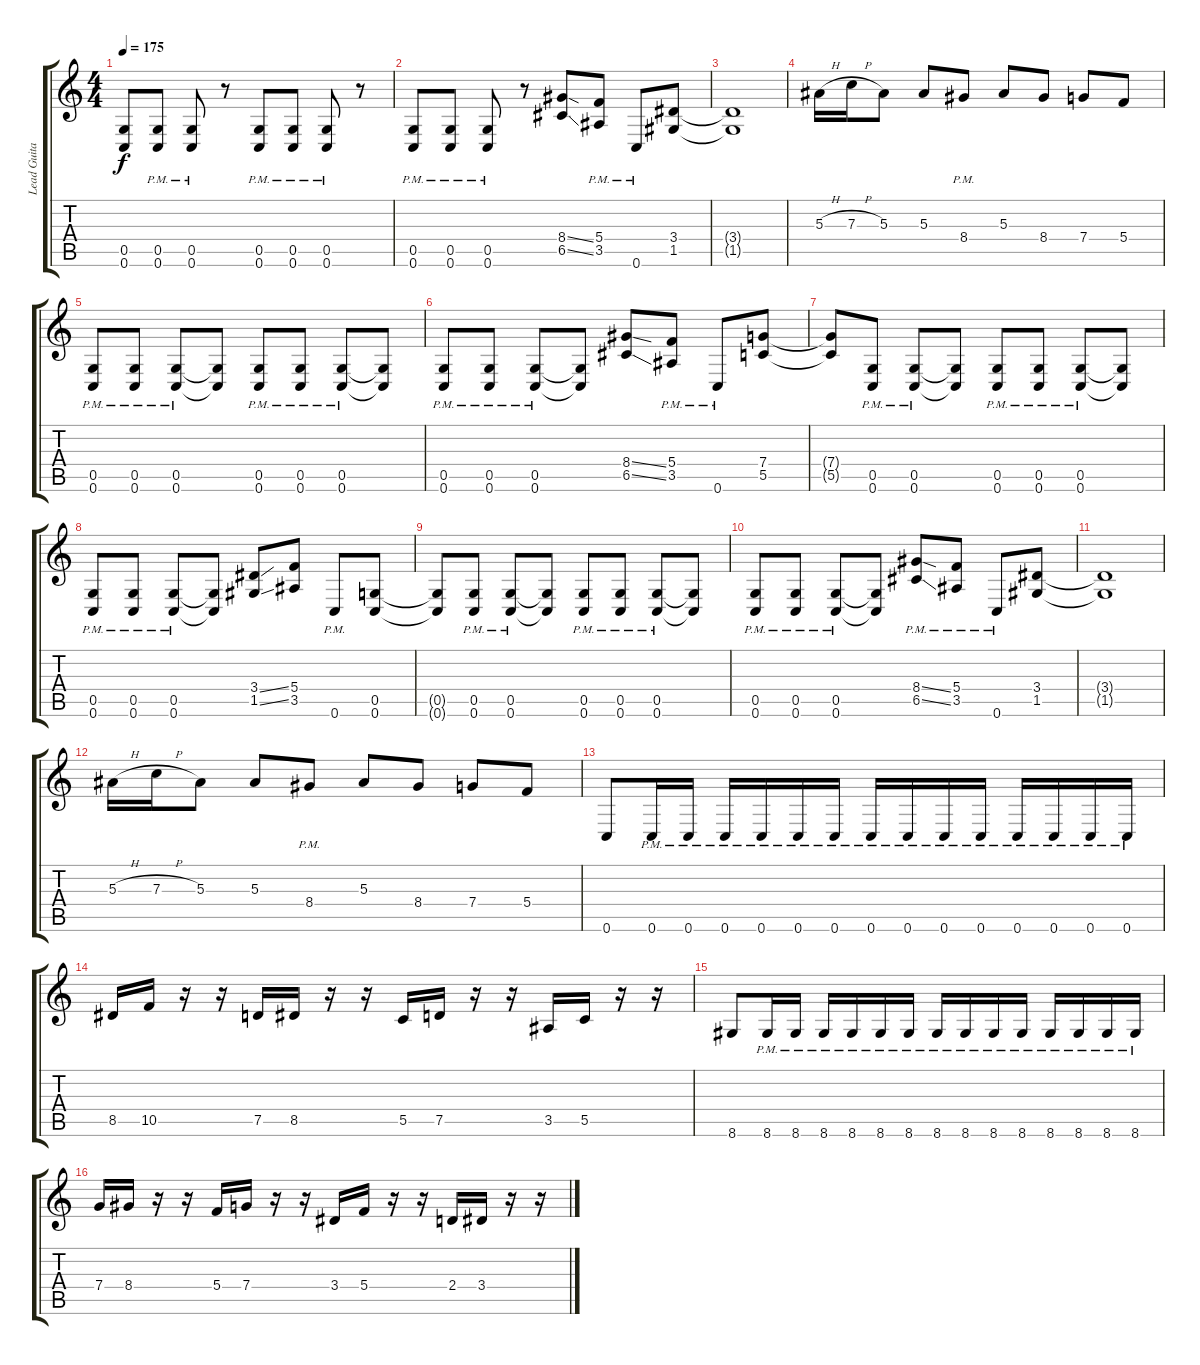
\track ("Lead Guitar" "Lead Guita") {instrument distortionguitar}
\staff {score tabs}
\tuning (D4 A3 F3 C3 G2 C2) {hide}
\ts (4 4)
\tempo 175
\clef g2
\ks c
(0.5{t} 0.6{t}).8{dy f} (0.5{pm} 0.6{pm}).8 (0.5{pm} 0.6{pm}).8 r.8 (0.5{pm} 0.6{pm}).8 (0.5{pm} 0.6{pm}).8 (0.5{pm} 0.6{pm}).8 r.8 |
(0.5{pm} 0.6{pm}).8 (0.5{pm} 0.6{pm}).8 (0.5{pm} 0.6{pm}).8 r.8 (8.4{ss} 6.5{ss}).8 (5.4{pm} 3.5{pm}).8 0.6{pm}.8 (3.4 1.5).8 |
(3.4{t} 1.5{t}).1 |
5.3{h}.16 7.3{h}.16 5.3.8 5.3.8 8.4{pm}.8 5.3.8 8.4.8 7.4.8 5.4.8 |
(0.5{pm} 0.6{pm}).8 (0.5{pm} 0.6{pm}).8 (0.5{pm} 0.6{pm}).8 (0.5{t} 0.6{t}).8 (0.5{pm} 0.6{pm}).8 (0.5{pm} 0.6{pm}).8 (0.5{pm} 0.6{pm}).8 (0.5{t} 0.6{t}).8 |
(0.5{pm} 0.6{pm}).8 (0.5{pm} 0.6{pm}).8 (0.5{pm} 0.6{pm}).8 (0.5{t} 0.6{t}).8 (8.4{ss} 6.5{ss}).8 (5.4{pm} 3.5{pm}).8 0.6{pm}.8 (7.4 5.5).8 |
(7.4{t} 5.5{t}).8 (0.5{pm} 0.6{pm}).8 (0.5{pm} 0.6{pm}).8 (0.5{t} 0.6{t}).8 (0.5{pm} 0.6{pm}).8 (0.5{pm} 0.6{pm}).8 (0.5{pm} 0.6{pm}).8 (0.5{t} 0.6{t}).8 |
(0.5{pm} 0.6{pm}).8 (0.5{pm} 0.6{pm}).8 (0.5{pm} 0.6{pm}).8 (0.5{t} 0.6{t}).8 (3.4{ss} 1.5{ss}).8 (5.4 3.5).8 0.6{pm}.8 (0.5 0.6).8 |
(0.5{t} 0.6{t}).8 (0.5{pm} 0.6{pm}).8 (0.5{pm} 0.6{pm}).8 (0.5{t} 0.6{t}).8 (0.5{pm} 0.6{pm}).8 (0.5{pm} 0.6{pm}).8 (0.5{pm} 0.6{pm}).8 (0.5{t} 0.6{t}).8 |
(0.5{pm} 0.6{pm}).8 (0.5{pm} 0.6{pm}).8 (0.5{pm} 0.6{pm}).8 (0.5{t} 0.6{t}).8 (8.4{ss pm} 6.5{ss pm}).8 (5.4{pm} 3.5{pm}).8 0.6{pm}.8 (3.4 1.5).8 |
(3.4{t} 1.5{t}).1 |
5.3{h}.16 7.3{h}.16 5.3.8 5.3.8 8.4{pm}.8 5.3.8 8.4.8 7.4.8 5.4.8 |
0.6.8 0.6{pm}.16 0.6{pm}.16 0.6{pm}.16 0.6{pm}.16 0.6{pm}.16 0.6{pm}.16 0.6{pm}.16 0.6{pm}.16 0.6{pm}.16 0.6{pm}.16 0.6{pm}.16 0.6{pm}.16 0.6{pm}.16 0.6{pm}.16 |
8.5.16 10.5.16 r.16 r.16 7.5.16 8.5.16 r.16 r.16 5.5.16 7.5.16 r.16 r.16 3.5.16 5.5.16 r.16 r.16 |
8.6.8 8.6{pm}.16 8.6{pm}.16 8.6{pm}.16 8.6{pm}.16 8.6{pm}.16 8.6{pm}.16 8.6{pm}.16 8.6{pm}.16 8.6{pm}.16 8.6{pm}.16 8.6{pm}.16 8.6{pm}.16 8.6{pm}.16 8.6{pm}.16 |
7.4.16 8.4.16 r.16 r.16 5.4.16 7.4.16 r.16 r.16 3.4.16 5.4.16 r.16 r.16 2.4.16 3.4.16 r.16 r.16
